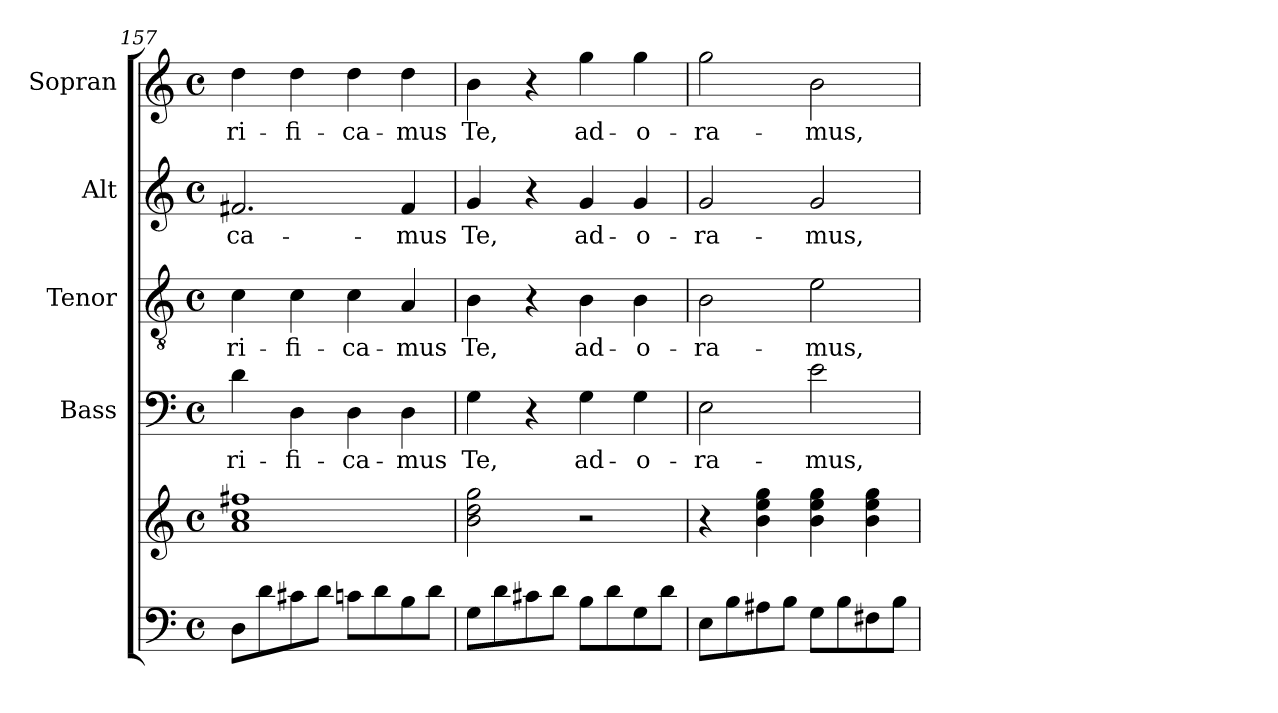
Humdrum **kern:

**kern	**kern	**kern	**text	**kern	**text	**kern	**text	**kern	**text
*part5	*part5	*part4	*part4	*part3	*part3	*part2	*part2	*part1	*part1
*staff6	*staff5	*staff4	*staff4	*staff3	*staff3	*staff2	*staff2	*staff1	*staff1
*	*	*I"Bass	*	*I"Tenor	*	*I"Alt	*	*I"Sopran	*
*	*	*I'B.	*	*I'T.	*	*I'A.	*	*I'S.	*
*clefF4	*clefG2	*clefF4	*	*clefGv2	*	*clefG2	*	*clefG2	*
*k[]	*k[]	*k[]	*	*k[]	*	*k[]	*	*k[]	*
*C:	*C:	*C:	*	*C:	*	*C:	*	*C:	*
*M4/4	*M4/4	*M4/4	*	*M4/4	*	*M4/4	*	*M4/4	*
*met(c)	*met(c)	*met(c)	*	*met(c)	*	*met(c)	*	*met(c)	*
=157	=157	=157	=157	=157	=157	=157	=157	=157	=157
!	!	!	!LO:LY:b	!	!LO:LY:b	!	!LO:LY:b	!	!LO:LY:b
8D\L	1a 1cc 1ff#X	4d\	-ri-	4c\	-ri-	2.f#X/	-ca-	4dd\	-ri-
8d\	.	.	.	.	.	.	.	.	.
!	!	!	!LO:LY:b	!	!LO:LY:b	!	!	!	!LO:LY:b
8c#X\	.	4D\	-fi-	4c\	-fi-	.	.	4dd\	-fi-
8d\J	.	.	.	.	.	.	.	.	.
!	!	!	!LO:LY:b	!	!LO:LY:b	!	!	!	!LO:LY:b
8cn\L	.	4D\	-ca-	4c\	-ca-	.	.	4dd\	-ca-
8d\	.	.	.	.	.	.	.	.	.
!	!	!	!LO:LY:b	!	!LO:LY:b	!	!LO:LY:b	!	!LO:LY:b
8B\	.	4D\	-mus	4A/	-mus	4f#/	-mus	4dd\	-mus
8d\J	.	.	.	.	.	.	.	.	.
=158	=158	=158	=158	=158	=158	=158	=158	=158	=158
!	!	!	!LO:LY:b	!	!LO:LY:b	!	!LO:LY:b	!	!LO:LY:b
8G\L	2b\ 2dd\ 2gg\	4G\	Te,	4B\	Te,	4g/	Te,	4b\	Te,
8d\	.	.	.	.	.	.	.	.	.
8c#X\	.	4r	.	4r	.	4r	.	4r	.
8d\J	.	.	.	.	.	.	.	.	.
!	!	!	!LO:LY:b	!	!LO:LY:b	!	!LO:LY:b	!	!LO:LY:b
8B\L	2r	4G\	ad-	4B\	ad-	4g/	ad-	4gg\	ad-
8d\	.	.	.	.	.	.	.	.	.
!	!	!	!LO:LY:b	!	!LO:LY:b	!	!LO:LY:b	!	!LO:LY:b
8G\	.	4G\	-o-	4B\	-o-	4g/	-o-	4gg\	-o-
8d\J	.	.	.	.	.	.	.	.	.
=159	=159	=159	=159	=159	=159	=159	=159	=159	=159
!	!	!	!LO:LY:b	!	!LO:LY:b	!	!LO:LY:b	!	!LO:LY:b
8E\L	4r	2E\	-ra-	2B\	-ra-	2g/	-ra-	2gg\	-ra-
8B\	.	.	.	.	.	.	.	.	.
8A#X\	4b\ 4ee\ 4gg\	.	.	.	.	.	.	.	.
8B\J	.	.	.	.	.	.	.	.	.
!	!	!	!LO:LY:b	!	!LO:LY:b	!	!LO:LY:b	!	!LO:LY:b
8G\L	4b\ 4ee\ 4gg\	2e\	-mus,	2e\	-mus,	2g/	-mus,	2b\	-mus,
8B\	.	.	.	.	.	.	.	.	.
8F#X\	4b\ 4ee\ 4gg\	.	.	.	.	.	.	.	.
8B\J	.	.	.	.	.	.	.	.	.
=	=	=	=	=	=	=	=	=	=
*-	*-	*-	*-	*-	*-	*-	*-	*-	*-
